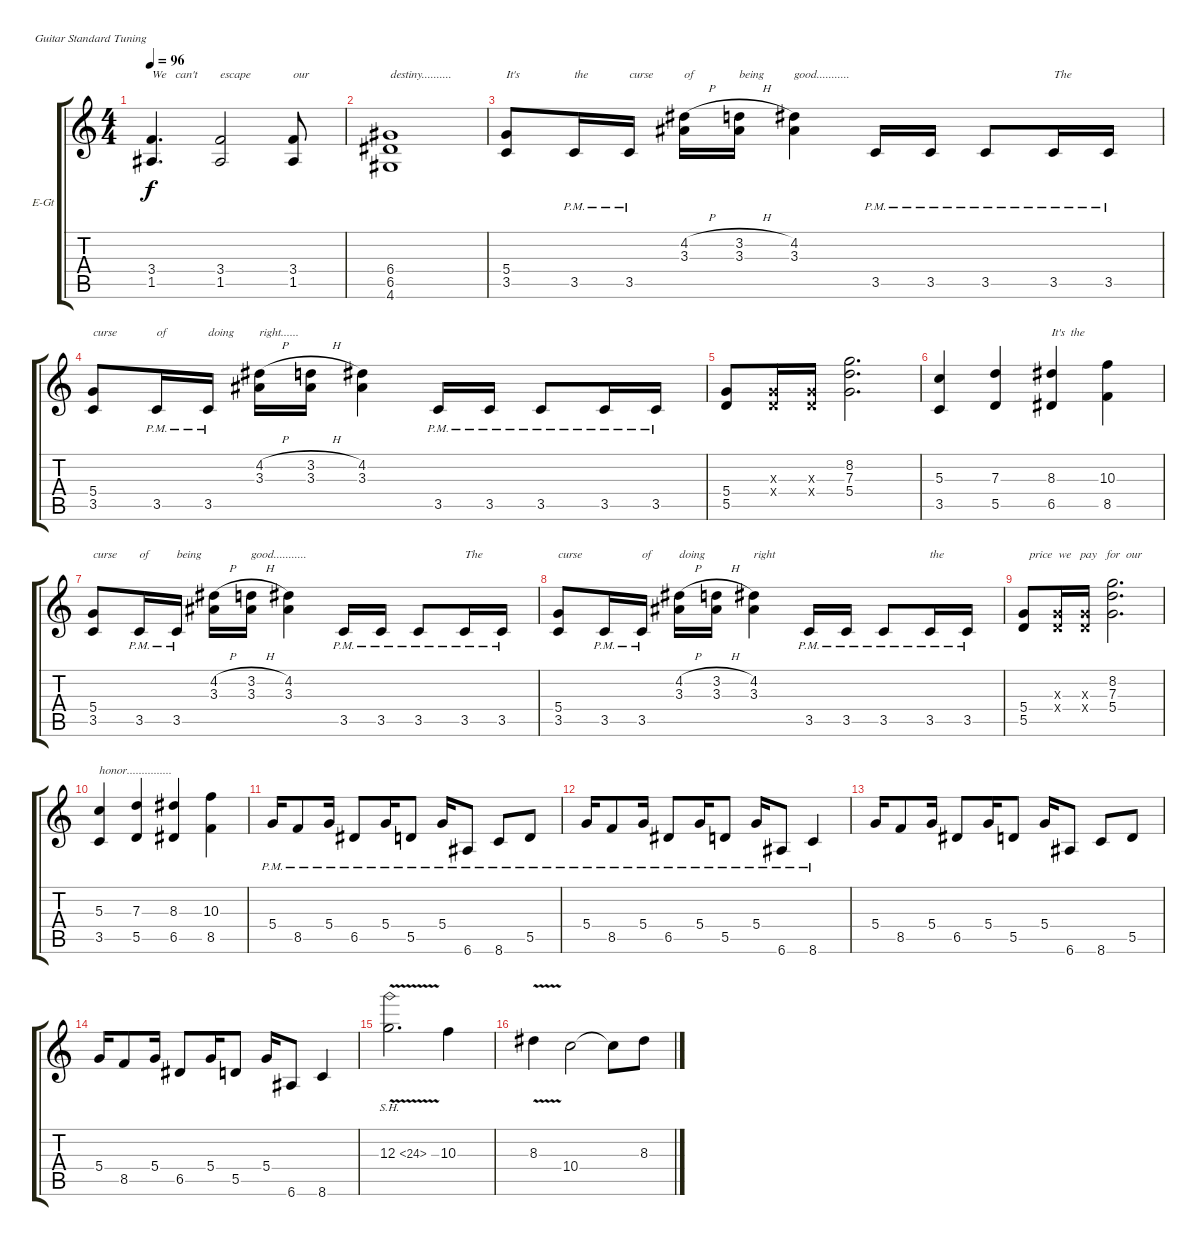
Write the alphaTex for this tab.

\defaultSystemsLayout 4
\bracketExtendMode groupsimilarinstruments
\firstSystemTrackNameOrientation horizontal
\otherSystemsTrackNameOrientation horizontal
\track ("Wolf Hoffmann" "E-Gt") {instrument distortionguitar}
\staff {score tabs}
\tuning (E4 B3 G3 D3 A2 E2)
\ts (4 4)
\tempo 96
\clef g2
\ks c
(1.5 3.4).4{d txt "We   can't" dy f} (1.5 3.4).2{txt "escape"} (1.5 3.4).8{txt "our"} |
(4.6 6.5 6.4).1{txt "destiny..........                     "} |
(5.4 3.5).8{txt "It's"} 3.5{pm}.16{txt "the"} 3.5{pm}.16{txt "curse"} (3.3 4.2{h}).16{txt "of"} (3.3 3.2{h}).16{txt "being"} (4.2 3.3).4{txt "good..........."} 3.5{pm}.16 3.5{pm}.16 3.5{pm}.8 3.5{pm}.16{txt "The"} 3.5{pm}.16 |
(3.5 5.4).8{txt "curse"} 3.5{pm}.16{txt "of"} 3.5{pm}.16{txt "doing"} (3.3 4.2{h}).16{txt "right......"} (3.3 3.2{h}).16 (3.3 4.2).4 3.5{pm}.16 3.5{pm}.16 3.5{pm}.8 3.5{pm}.16 3.5{pm}.16 |
(5.5 5.4).8 (0.4{x} 0.3{x}).16 (0.3{x} 0.4{x}).16 (5.4 7.3 8.2).2{d} |
(3.5 5.3).4 (5.5 7.3).4 (6.5 8.3).4{txt "It's  the"} (10.3 8.5).4 |
(5.4 3.5).8{txt "curse"} 3.5{pm}.16{txt "of"} 3.5{pm}.16{txt "being"} (3.3 4.2{h}).16 (3.2{h} 3.3).16{txt "good..........."} (3.3 4.2).4 3.5{pm}.16 3.5{pm}.16 3.5{pm}.8 3.5{pm}.16{txt "The"} 3.5{pm}.16 |
(5.4 3.5).8{txt "curse"} 3.5{pm}.16 3.5{pm}.16{txt "of"} (3.3 4.2{h}).16{txt "doing"} (3.2{h} 3.3).16 (3.3 4.2).4{txt "right"} 3.5{pm}.16 3.5{pm}.16 3.5{pm}.8 3.5{pm}.16{txt "the"} 3.5{pm}.16 |
(5.5 5.4).8{txt "  price  we   pay   for  our"} (0.4{x} 0.3{x}).16 (0.3{x} 0.4{x}).16 (5.4 7.3 8.2).2{d} |
(3.5 5.3).4{txt "honor..............."} (5.5 7.3).4 (6.5 8.3).4 (8.5 10.3).4 |
5.4{pm}.16 8.5{pm}.8 5.4{pm}.16 6.5{pm}.8 5.4{pm}.16 5.5{pm}.8 5.4{pm}.16 6.6{pm}.8 8.6{pm}.8 5.5{pm}.8 |
5.4{pm}.16 8.5{pm}.8 5.4{pm}.16 6.5{pm}.8 5.4{pm}.16 5.5{pm}.8 5.4{pm}.16 6.6{pm}.8 8.6{pm}.4 |
5.4.16 8.5.8 5.4.16 6.5.8 5.4.16 5.5.8 5.4.16 6.6.8 8.6.8 5.5.8 |
5.4.16 8.5.8 5.4.16 6.5.8 5.4.16 5.5.8 5.4.16 6.6.8 8.6.4 |
12.3{sh 12 v}.2{d} 10.3.4 |
8.3{v}.4 10.4.2 10.4{t}.8 8.3.8
